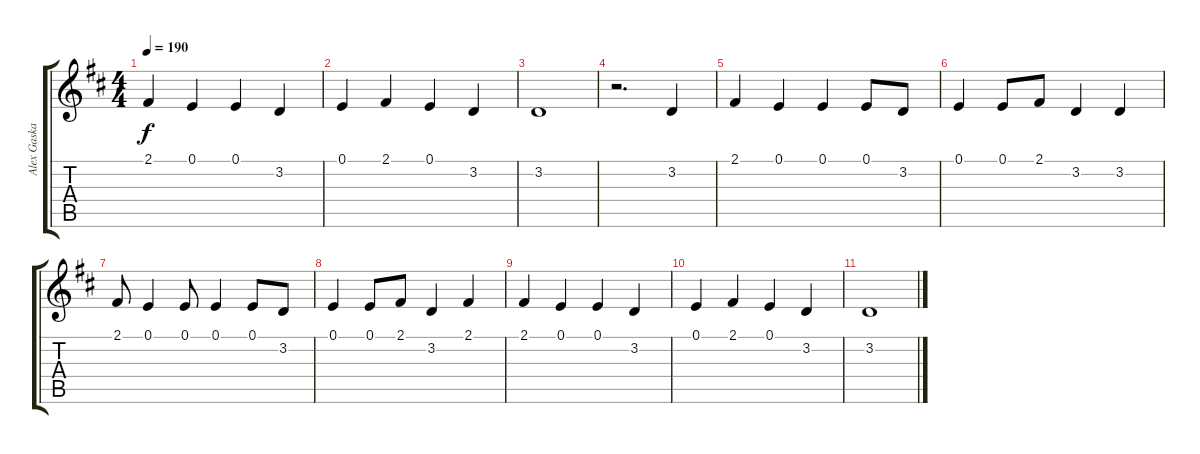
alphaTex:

\track ("Alex Gaskarth" "Alex Gaska") {instrument tenorsax}
\staff {score tabs}
\tuning (E4 B3 G3 D3 A2 E2) {hide}
\ts (4 4)
\tempo 190
\clef g2
\ks d
2.1.4{dy f} 0.1.4 0.1.4 3.2.4 |
0.1.4 2.1.4 0.1.4 3.2.4 |
3.2.1 |
r.2{d} 3.2.4 |
2.1.4 0.1.4 0.1.4 0.1.8 3.2.8 |
0.1.4 0.1.8 2.1.8 3.2.4 3.2.4 |
2.1.8 0.1.4 0.1.8 0.1.4 0.1.8 3.2.8 |
0.1.4 0.1.8 2.1.8 3.2.4 2.1.4 |
2.1.4 0.1.4 0.1.4 3.2.4 |
0.1.4 2.1.4 0.1.4 3.2.4 |
3.2.1
